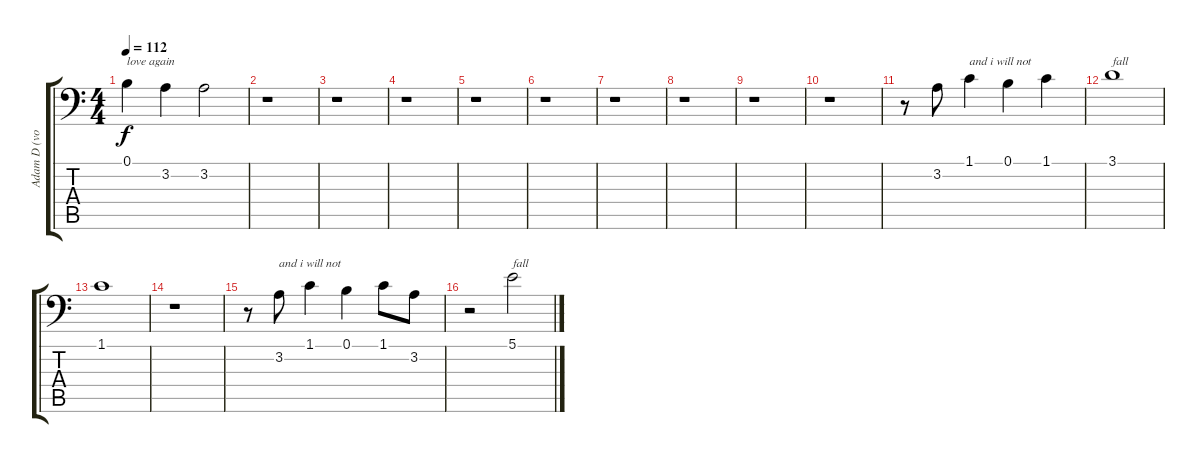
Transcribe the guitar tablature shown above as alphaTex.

\track ("Adam D (vocals)" "Adam D (vo") {instrument lead2sawtooth}
\staff {score tabs}
\tuning (B3 Gb3 D3 A2 E2 A1) {hide}
\ts (4 4)
\tempo 112
\clef f4
\ks c
0.1.4{txt "love again" dy f} 3.2.4 3.2.2 |
r.1 |
r.1 |
r.1 |
r.1 |
r.1 |
r.1 |
r.1 |
r.1 |
r.1 |
r.8 3.2.8 1.1.4{txt "and i will not"} 0.1.4 1.1.4 |
3.1.1{txt "fall"} |
1.1.1 |
r.1 |
r.8 3.2.8{txt "and i will not"} 1.1.4 0.1.4 1.1.8 3.2.8 |
r.2 5.1.2{txt "fall"}
